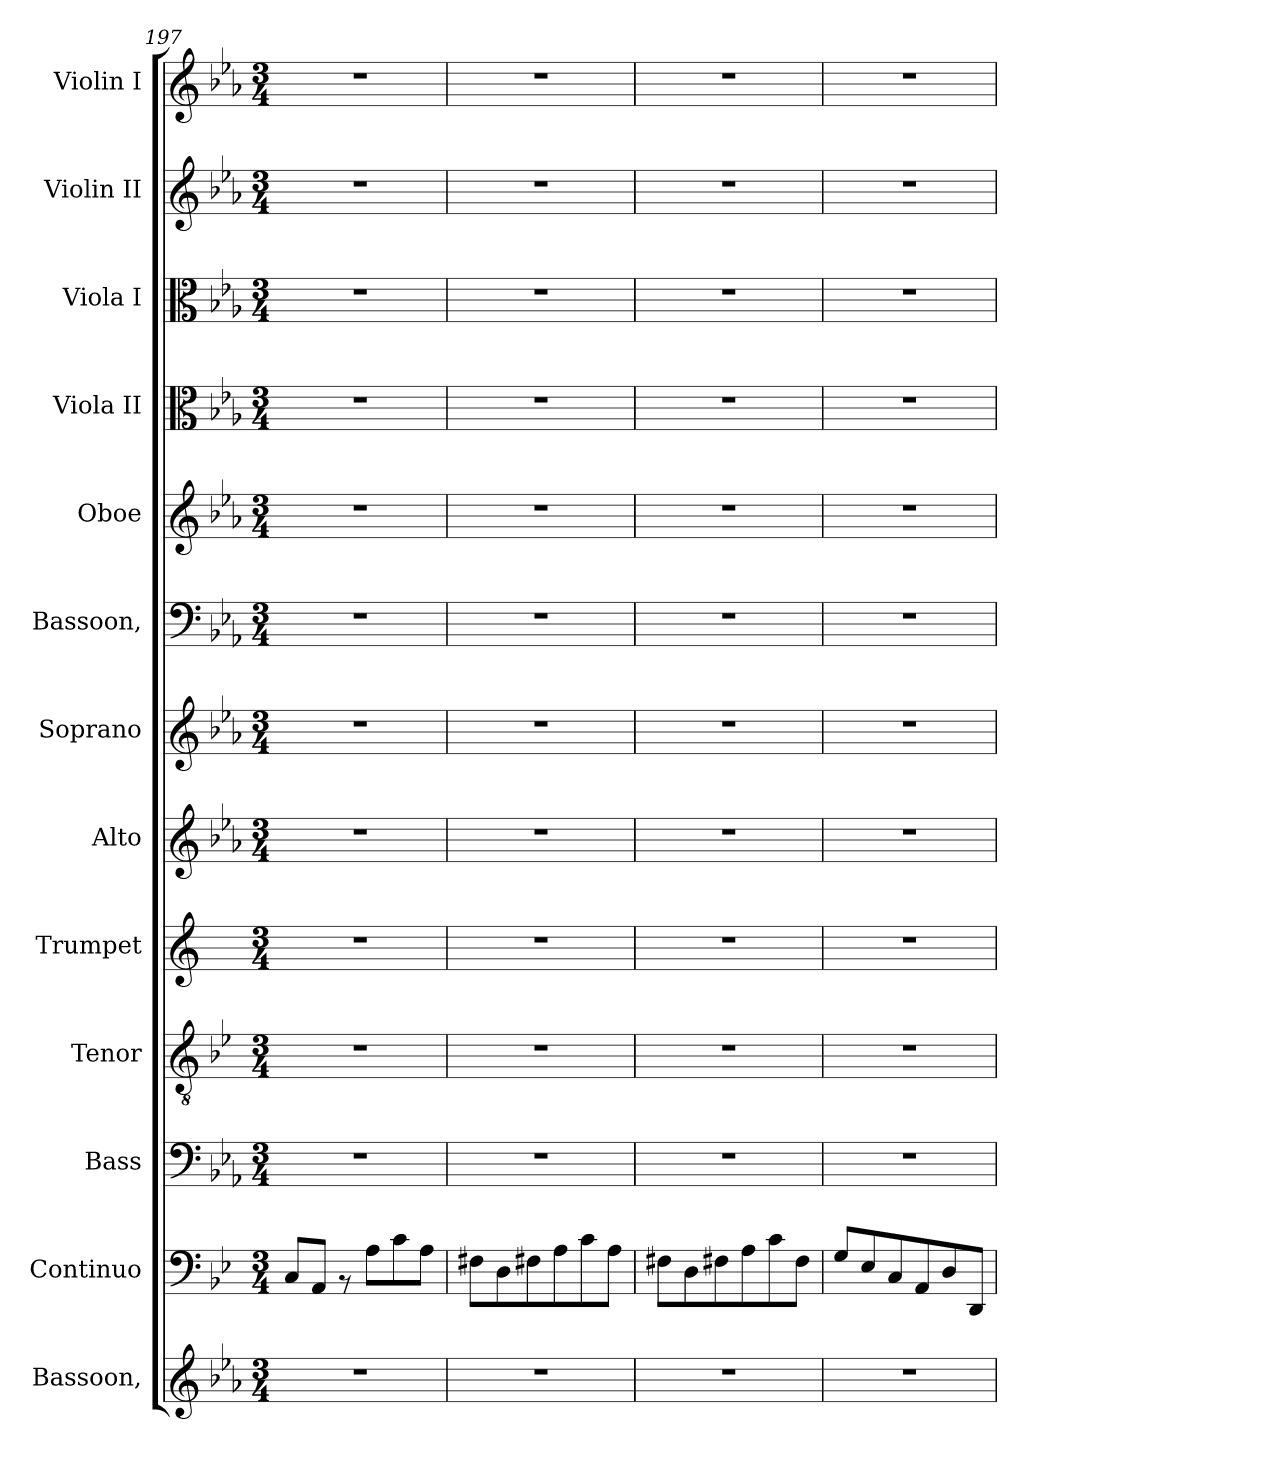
**kern	**kern	**kern	**kern	**kern	**kern	**kern	**kern	**kern	**kern	**kern	**kern	**kern
*part13	*part12	*part11	*part10	*part9	*part8	*part7	*part6	*part5	*part4	*part3	*part2	*part1
*staff13	*staff12	*staff11	*staff10	*staff9	*staff8	*staff7	*staff6	*staff5	*staff4	*staff3	*staff2	*staff1
*I"Bassoon,	*I"Continuo	*I"Bass	*I"Tenor	*I"Trumpet	*I"Alto	*I"Soprano	*I"Bassoon,	*I"Oboe	*I"Viola II	*I"Viola I	*I"Violin II	*I"Violin I
*I'Bsn	*I'Continuo	*	*I'Tenor	*I'Tpt	*I'Alto	*I'Soprano	*I'Bassoon	*I'Oboe	*I'Viola II	*I'Viola I	*I'Violin II	*I'Violin I
*clefG2	*clefF4	*clefF4	*clefGv2	*clefG2	*clefG2	*clefG2	*clefF4	*clefG2	*clefC3	*clefC3	*clefG2	*clefG2
*	*	*	*	*ITrd1c2	*	*	*	*	*	*	*	*
*k[b-e-a-]	*k[b-e-]	*k[b-e-a-]	*k[b-e-]	*k[b-e-]	*k[b-e-a-]	*k[b-e-a-]	*k[b-e-a-]	*k[b-e-a-]	*k[b-e-a-]	*k[b-e-a-]	*k[b-e-a-]	*k[b-e-a-]
*E-:	*B-:	*E-:	*B-:	*B-:	*E-:	*E-:	*E-:	*E-:	*E-:	*E-:	*E-:	*E-:
*M3/4	*M3/4	*M3/4	*M3/4	*M3/4	*M3/4	*M3/4	*M3/4	*M3/4	*M3/4	*M3/4	*M3/4	*M3/4
=197	=197	=197	=197	=197	=197	=197	=197	=197	=197	=197	=197	=197
2.r	8C/L	2.r	2.r	2.r	2.r	2.r	2.r	2.r	2.r	2.r	2.r	2.r
.	8AA/J	.	.	.	.	.	.	.	.	.	.	.
.	8rAA	.	.	.	.	.	.	.	.	.	.	.
.	8A\L	.	.	.	.	.	.	.	.	.	.	.
.	8c\	.	.	.	.	.	.	.	.	.	.	.
.	8A\J	.	.	.	.	.	.	.	.	.	.	.
=198	=198	=198	=198	=198	=198	=198	=198	=198	=198	=198	=198	=198
2.r	8F#X\L	2.r	2.r	2.r	2.r	2.r	2.r	2.r	2.r	2.r	2.r	2.r
.	8D\	.	.	.	.	.	.	.	.	.	.	.
.	8F#X\	.	.	.	.	.	.	.	.	.	.	.
.	8A\	.	.	.	.	.	.	.	.	.	.	.
.	8c\	.	.	.	.	.	.	.	.	.	.	.
.	8A\J	.	.	.	.	.	.	.	.	.	.	.
=199	=199	=199	=199	=199	=199	=199	=199	=199	=199	=199	=199	=199
2.r	8F#X\L	2.r	2.r	2.r	2.r	2.r	2.r	2.r	2.r	2.r	2.r	2.r
.	8D\	.	.	.	.	.	.	.	.	.	.	.
.	8F#X\	.	.	.	.	.	.	.	.	.	.	.
.	8A\	.	.	.	.	.	.	.	.	.	.	.
.	8c\	.	.	.	.	.	.	.	.	.	.	.
.	8F#\J	.	.	.	.	.	.	.	.	.	.	.
=200	=200	=200	=200	=200	=200	=200	=200	=200	=200	=200	=200	=200
2.r	8G/L	2.r	2.r	2.r	2.r	2.r	2.r	2.r	2.r	2.r	2.r	2.r
.	8E-/	.	.	.	.	.	.	.	.	.	.	.
.	8C/	.	.	.	.	.	.	.	.	.	.	.
.	8AA/	.	.	.	.	.	.	.	.	.	.	.
.	8D/	.	.	.	.	.	.	.	.	.	.	.
.	8DD/J	.	.	.	.	.	.	.	.	.	.	.
=	=	=	=	=	=	=	=	=	=	=	=	=
*-	*-	*-	*-	*-	*-	*-	*-	*-	*-	*-	*-	*-
